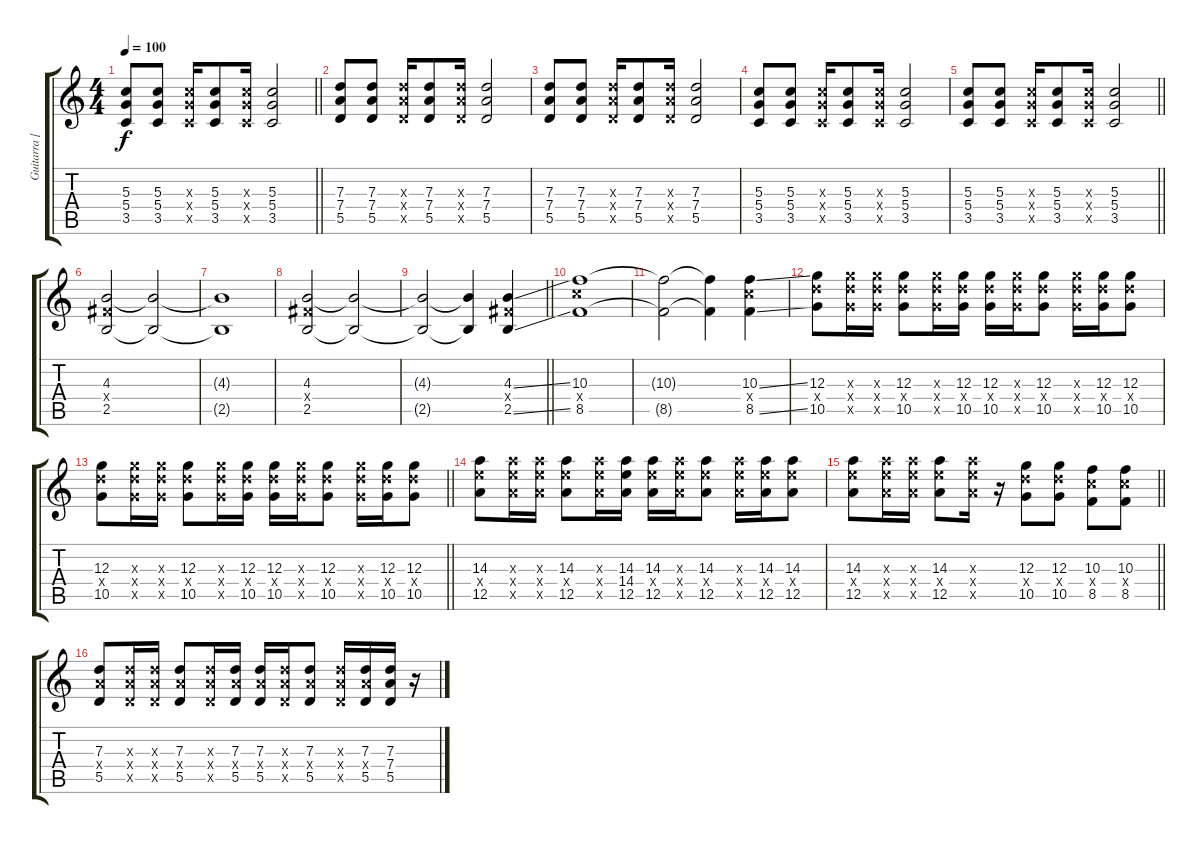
\track ("Guitarra [Alex]" "Guitarra [") {instrument overdrivenguitar}
\staff {score tabs}
\tuning (E4 B3 G3 D3 A2 E2) {hide}
\ts (4 4)
\tempo 100
\clef g2
\barLineRight lightlight
\ks c
(5.3 5.4 3.5).8{dy f} (5.3 5.4 3.5).8 (5.3{x} 5.4{x} 3.5{x}).16 (5.3 5.4 3.5).8 (5.3{x} 5.4{x} 3.5{x}).16 (5.3 5.4 3.5).2 |
(7.3 7.4 5.5).8 (7.3 7.4 5.5).8 (7.3{x} 7.4{x} 5.5{x}).16 (7.3 7.4 5.5).8 (7.3{x} 7.4{x} 5.5{x}).16 (7.3 7.4 5.5).2 |
(7.3 7.4 5.5).8 (7.3 7.4 5.5).8 (7.3{x} 7.4{x} 5.5{x}).16 (7.3 7.4 5.5).8 (7.3{x} 7.4{x} 5.5{x}).16 (7.3 7.4 5.5).2 |
(5.3 5.4 3.5).8 (5.3 5.4 3.5).8 (5.3{x} 5.4{x} 3.5{x}).16 (5.3 5.4 3.5).8 (5.3{x} 5.4{x} 3.5{x}).16 (5.3 5.4 3.5).2 |
\barLineRight lightlight
(5.3 5.4 3.5).8 (5.3 5.4 3.5).8 (5.3{x} 5.4{x} 3.5{x}).16 (5.3 5.4 3.5).8 (5.3{x} 5.4{x} 3.5{x}).16 (5.3 5.4 3.5).2 |
(4.3 4.4{x} 2.5).2 (4.3{t} 2.5{t}).2 |
(4.3{t} 2.5{t}).1 |
(4.3 4.4{x} 2.5).2 (4.3{t} 2.5{t}).2 |
\barLineRight lightlight
(4.3{t} 2.5{t}).2 (4.3{t} 2.5{t}).4 (4.3{ss} 4.4{x} 2.5{ss}).4 |
(10.3 10.4{x} 8.5).1 |
(10.3{t} 8.5{t}).2 (10.3{t} 8.5{t}).4 (10.3{ss} 10.4{x} 8.5{ss}).4 |
(12.3 12.4{x} 10.5).8 (12.3{x} 12.4{x} 10.5{x}).16 (12.3{x} 12.4{x} 10.5{x}).16 (12.3 12.4{x} 10.5).8 (12.3{x} 12.4{x} 10.5{x}).16 (12.3 12.4{x} 10.5).16 (12.3 12.4{x} 10.5).16 (12.3{x} 12.4{x} 10.5{x}).16 (12.3 12.4{x} 10.5).8 (12.3{x} 12.4{x} 10.5{x}).16 (12.3 12.4{x} 10.5).16 (12.3 12.4{x} 10.5).8 |
\barLineRight lightlight
(12.3 12.4{x} 10.5).8 (12.3{x} 12.4{x} 10.5{x}).16 (12.3{x} 12.4{x} 10.5{x}).16 (12.3 12.4{x} 10.5).8 (12.3{x} 12.4{x} 10.5{x}).16 (12.3 12.4{x} 10.5).16 (12.3 12.4{x} 10.5).16 (12.3{x} 12.4{x} 10.5{x}).16 (12.3 12.4{x} 10.5).8 (12.3{x} 12.4{x} 10.5{x}).16 (12.3 12.4{x} 10.5).16 (12.3 12.4{x} 10.5).8 |
(14.3 14.4{x} 12.5).8 (14.3{x} 14.4{x} 12.5{x}).16 (14.3{x} 14.4{x} 12.5{x}).16 (14.3 14.4{x} 12.5).8 (14.3{x} 14.4{x} 12.5{x}).16 (14.3 14.4 12.5).16 (14.3 14.4{x} 12.5).16 (14.3{x} 14.4{x} 12.5{x}).16 (14.3 14.4{x} 12.5).8 (14.3{x} 14.4{x} 12.5{x}).16 (14.3 14.4{x} 12.5).16 (14.3 14.4{x} 12.5).8 |
\barLineRight lightlight
(14.3 14.4{x} 12.5).8 (14.3{x} 14.4{x} 12.5{x}).16 (14.3{x} 14.4{x} 12.5{x}).16 (14.3 14.4{x} 12.5).8 (14.3{x} 14.4{x} 12.5{x}).16 r.16 (12.3 12.4{x} 10.5).8 (12.3 12.4{x} 10.5).8 (10.3 10.4{x} 8.5).8 (10.3 10.4{x} 8.5).8 |
(7.3 7.4{x} 5.5).8 (7.3{x} 7.4{x} 5.5{x}).16 (7.3{x} 7.4{x} 5.5{x}).16 (7.3 7.4{x} 5.5).8 (7.3{x} 7.4{x} 5.5{x}).16 (7.3 7.4{x} 5.5).16 (7.3 7.4{x} 5.5).16 (7.3{x} 7.4{x} 5.5{x}).16 (7.3 7.4{x} 5.5).8 (7.3{x} 7.4{x} 5.5{x}).16 (7.3 7.4{x} 5.5).16 (7.3 7.4 5.5).16 r.16
